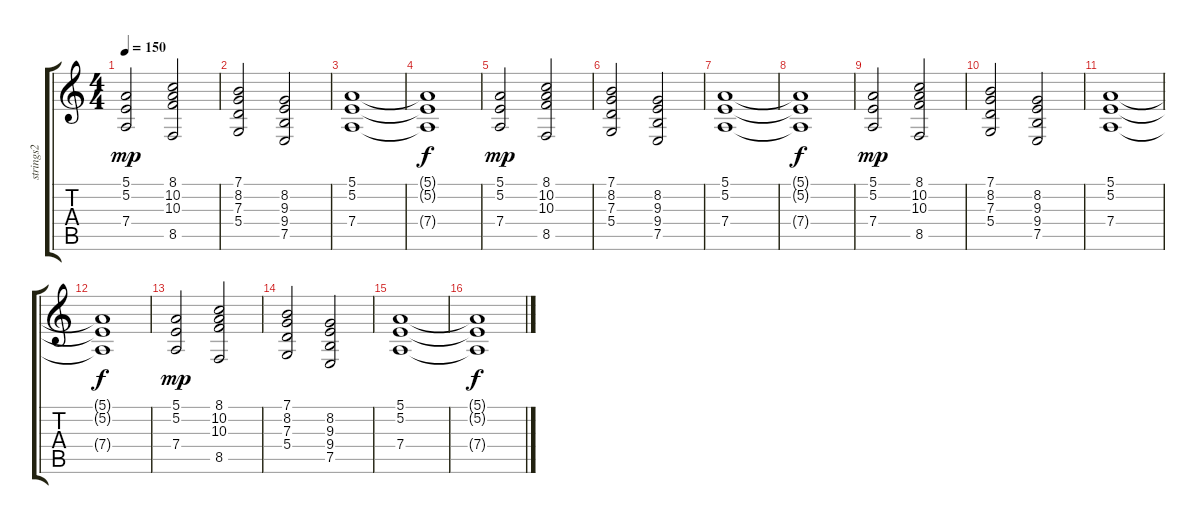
\track ("strings2" "strings2") {instrument stringensemble1}
\staff {score tabs}
\tuning (E4 B3 G3 D3 A2 E2) {hide}
\ts (4 4)
\tempo 150
\clef g2
\ks c
(5.1 5.2 7.4).2{dy mp} (8.1 10.2 10.3 8.5).2 |
(7.1 8.2 7.3 5.4).2 (8.2 9.3 9.4 7.5).2 |
(5.1 5.2 7.4).1 |
(5.1{t} 5.2{t} 7.4{t}).1{dy f} |
(5.1 5.2 7.4).2{dy mp} (8.1 10.2 10.3 8.5).2 |
(7.1 8.2 7.3 5.4).2 (8.2 9.3 9.4 7.5).2 |
(5.1 5.2 7.4).1 |
(5.1{t} 5.2{t} 7.4{t}).1{dy f} |
(5.1 5.2 7.4).2{dy mp} (8.1 10.2 10.3 8.5).2 |
(7.1 8.2 7.3 5.4).2 (8.2 9.3 9.4 7.5).2 |
(5.1 5.2 7.4).1 |
(5.1{t} 5.2{t} 7.4{t}).1{dy f} |
(5.1 5.2 7.4).2{dy mp} (8.1 10.2 10.3 8.5).2 |
(7.1 8.2 7.3 5.4).2 (8.2 9.3 9.4 7.5).2 |
(5.1 5.2 7.4).1 |
(5.1{t} 5.2{t} 7.4{t}).1{dy f}
